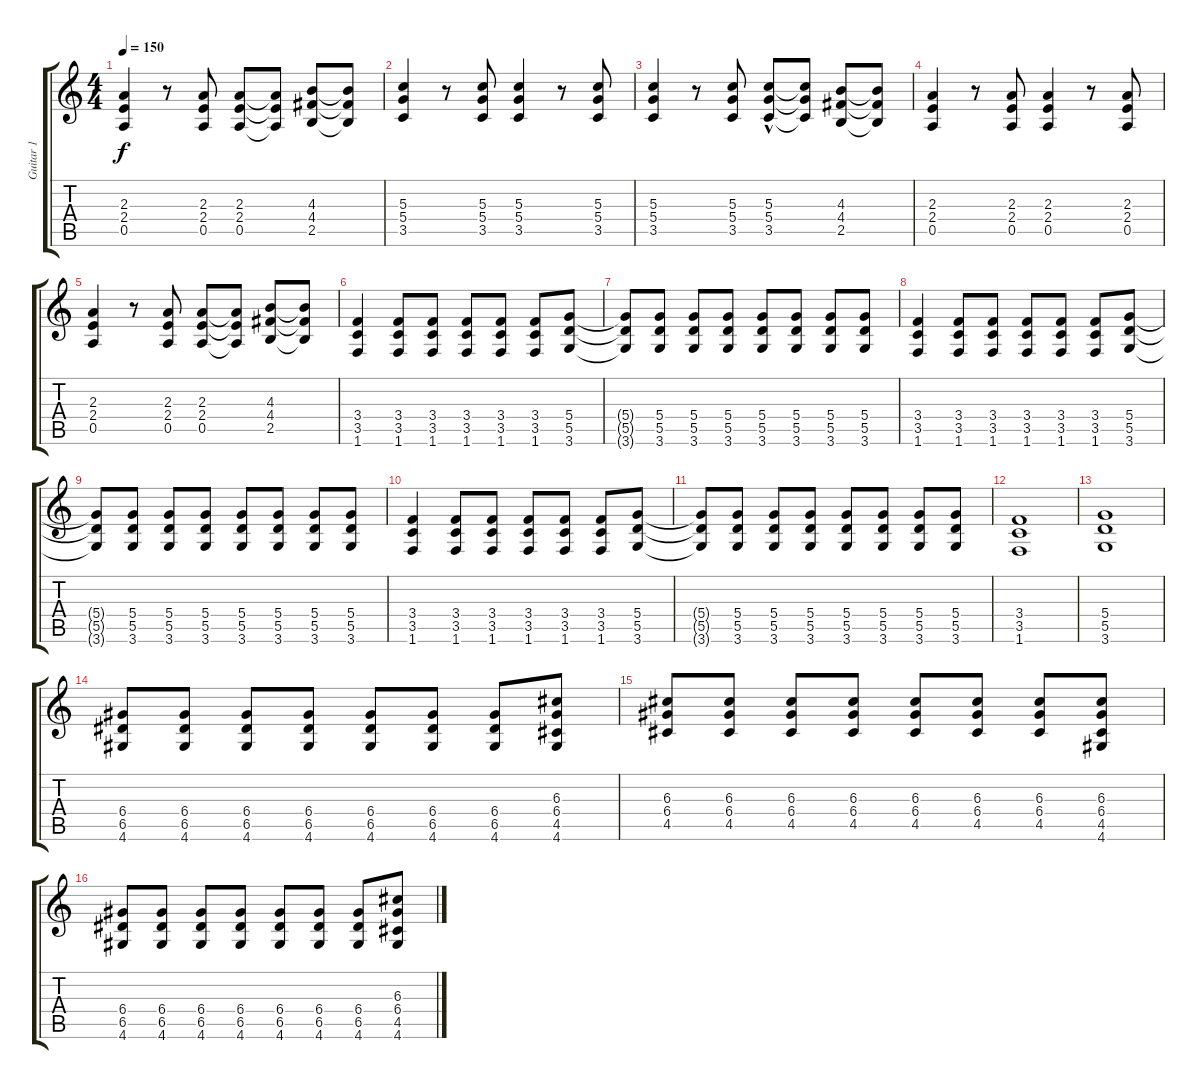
\track ("Guitar 1" "Guitar 1") {instrument distortionguitar}
\staff {score tabs}
\tuning (E4 B3 G3 D3 A2 E2) {hide}
\ts (4 4)
\tempo 150
\clef g2
\ks c
(2.3 2.4 0.5).4{dy f} r.8 (2.3 2.4 0.5).8 (2.3 2.4 0.5).8 (2.3{t} 2.4{t} 0.5{t}).8 (4.3 4.4 2.5).8 (4.3{t} 4.4{t} 2.5{t}).8 |
(5.3 5.4 3.5).4 r.8 (5.3 5.4 3.5).8 (5.3 5.4 3.5).4 r.8 (5.3 5.4 3.5).8 |
(5.3 5.4 3.5).4 r.8 (5.3 5.4 3.5).8 (5.3 5.4 3.5{hac}).8 (5.3{t} 5.4{t} 3.5{t}).8 (4.3 4.4 2.5).8 (4.3{t} 4.4{t} 2.5{t}).8 |
(2.3 2.4 0.5).4 r.8 (2.3 2.4 0.5).8 (2.3 2.4 0.5).4 r.8 (2.3 2.4 0.5).8 |
(2.3 2.4 0.5).4 r.8 (2.3 2.4 0.5).8 (2.3 2.4 0.5).8 (2.3{t} 2.4{t} 0.5{t}).8 (4.3 4.4 2.5).8 (4.3{t} 4.4{t} 2.5{t}).8 |
(3.4 3.5 1.6).4 (3.4 3.5 1.6).8 (3.4 3.5 1.6).8 (3.4 3.5 1.6).8 (3.4 3.5 1.6).8 (3.4 3.5 1.6).8 (5.4 5.5 3.6).8 |
(5.4{t} 5.5{t} 3.6{t}).8 (5.4 5.5 3.6).8 (5.4 5.5 3.6).8 (5.4 5.5 3.6).8 (5.4 5.5 3.6).8 (5.4 5.5 3.6).8 (5.4 5.5 3.6).8 (5.4 5.5 3.6).8 |
(3.4 3.5 1.6).4 (3.4 3.5 1.6).8 (3.4 3.5 1.6).8 (3.4 3.5 1.6).8 (3.4 3.5 1.6).8 (3.4 3.5 1.6).8 (5.4 5.5 3.6).8 |
(5.4{t} 5.5{t} 3.6{t}).8 (5.4 5.5 3.6).8 (5.4 5.5 3.6).8 (5.4 5.5 3.6).8 (5.4 5.5 3.6).8 (5.4 5.5 3.6).8 (5.4 5.5 3.6).8 (5.4 5.5 3.6).8 |
(3.4 3.5 1.6).4 (3.4 3.5 1.6).8 (3.4 3.5 1.6).8 (3.4 3.5 1.6).8 (3.4 3.5 1.6).8 (3.4 3.5 1.6).8 (5.4 5.5 3.6).8 |
(5.4{t} 5.5{t} 3.6{t}).8 (5.4 5.5 3.6).8 (5.4 5.5 3.6).8 (5.4 5.5 3.6).8 (5.4 5.5 3.6).8 (5.4 5.5 3.6).8 (5.4 5.5 3.6).8 (5.4 5.5 3.6).8 |
(3.4 3.5 1.6).1 |
(5.4 5.5 3.6).1 |
(6.4 6.5 4.6).8 (6.4 6.5 4.6).8 (6.4 6.5 4.6).8 (6.4 6.5 4.6).8 (6.4 6.5 4.6).8 (6.4 6.5 4.6).8 (6.4 6.5 4.6).8 (6.3 6.4 4.5 4.6).8 |
(6.3 6.4 4.5).8 (6.3 6.4 4.5).8 (6.3 6.4 4.5).8 (6.3 6.4 4.5).8 (6.3 6.4 4.5).8 (6.3 6.4 4.5).8 (6.3 6.4 4.5).8 (6.3 6.4 4.5 4.6).8 |
(6.4 6.5 4.6).8 (6.4 6.5 4.6).8 (6.4 6.5 4.6).8 (6.4 6.5 4.6).8 (6.4 6.5 4.6).8 (6.4 6.5 4.6).8 (6.4 6.5 4.6).8 (6.3 6.4 4.5 4.6).8
